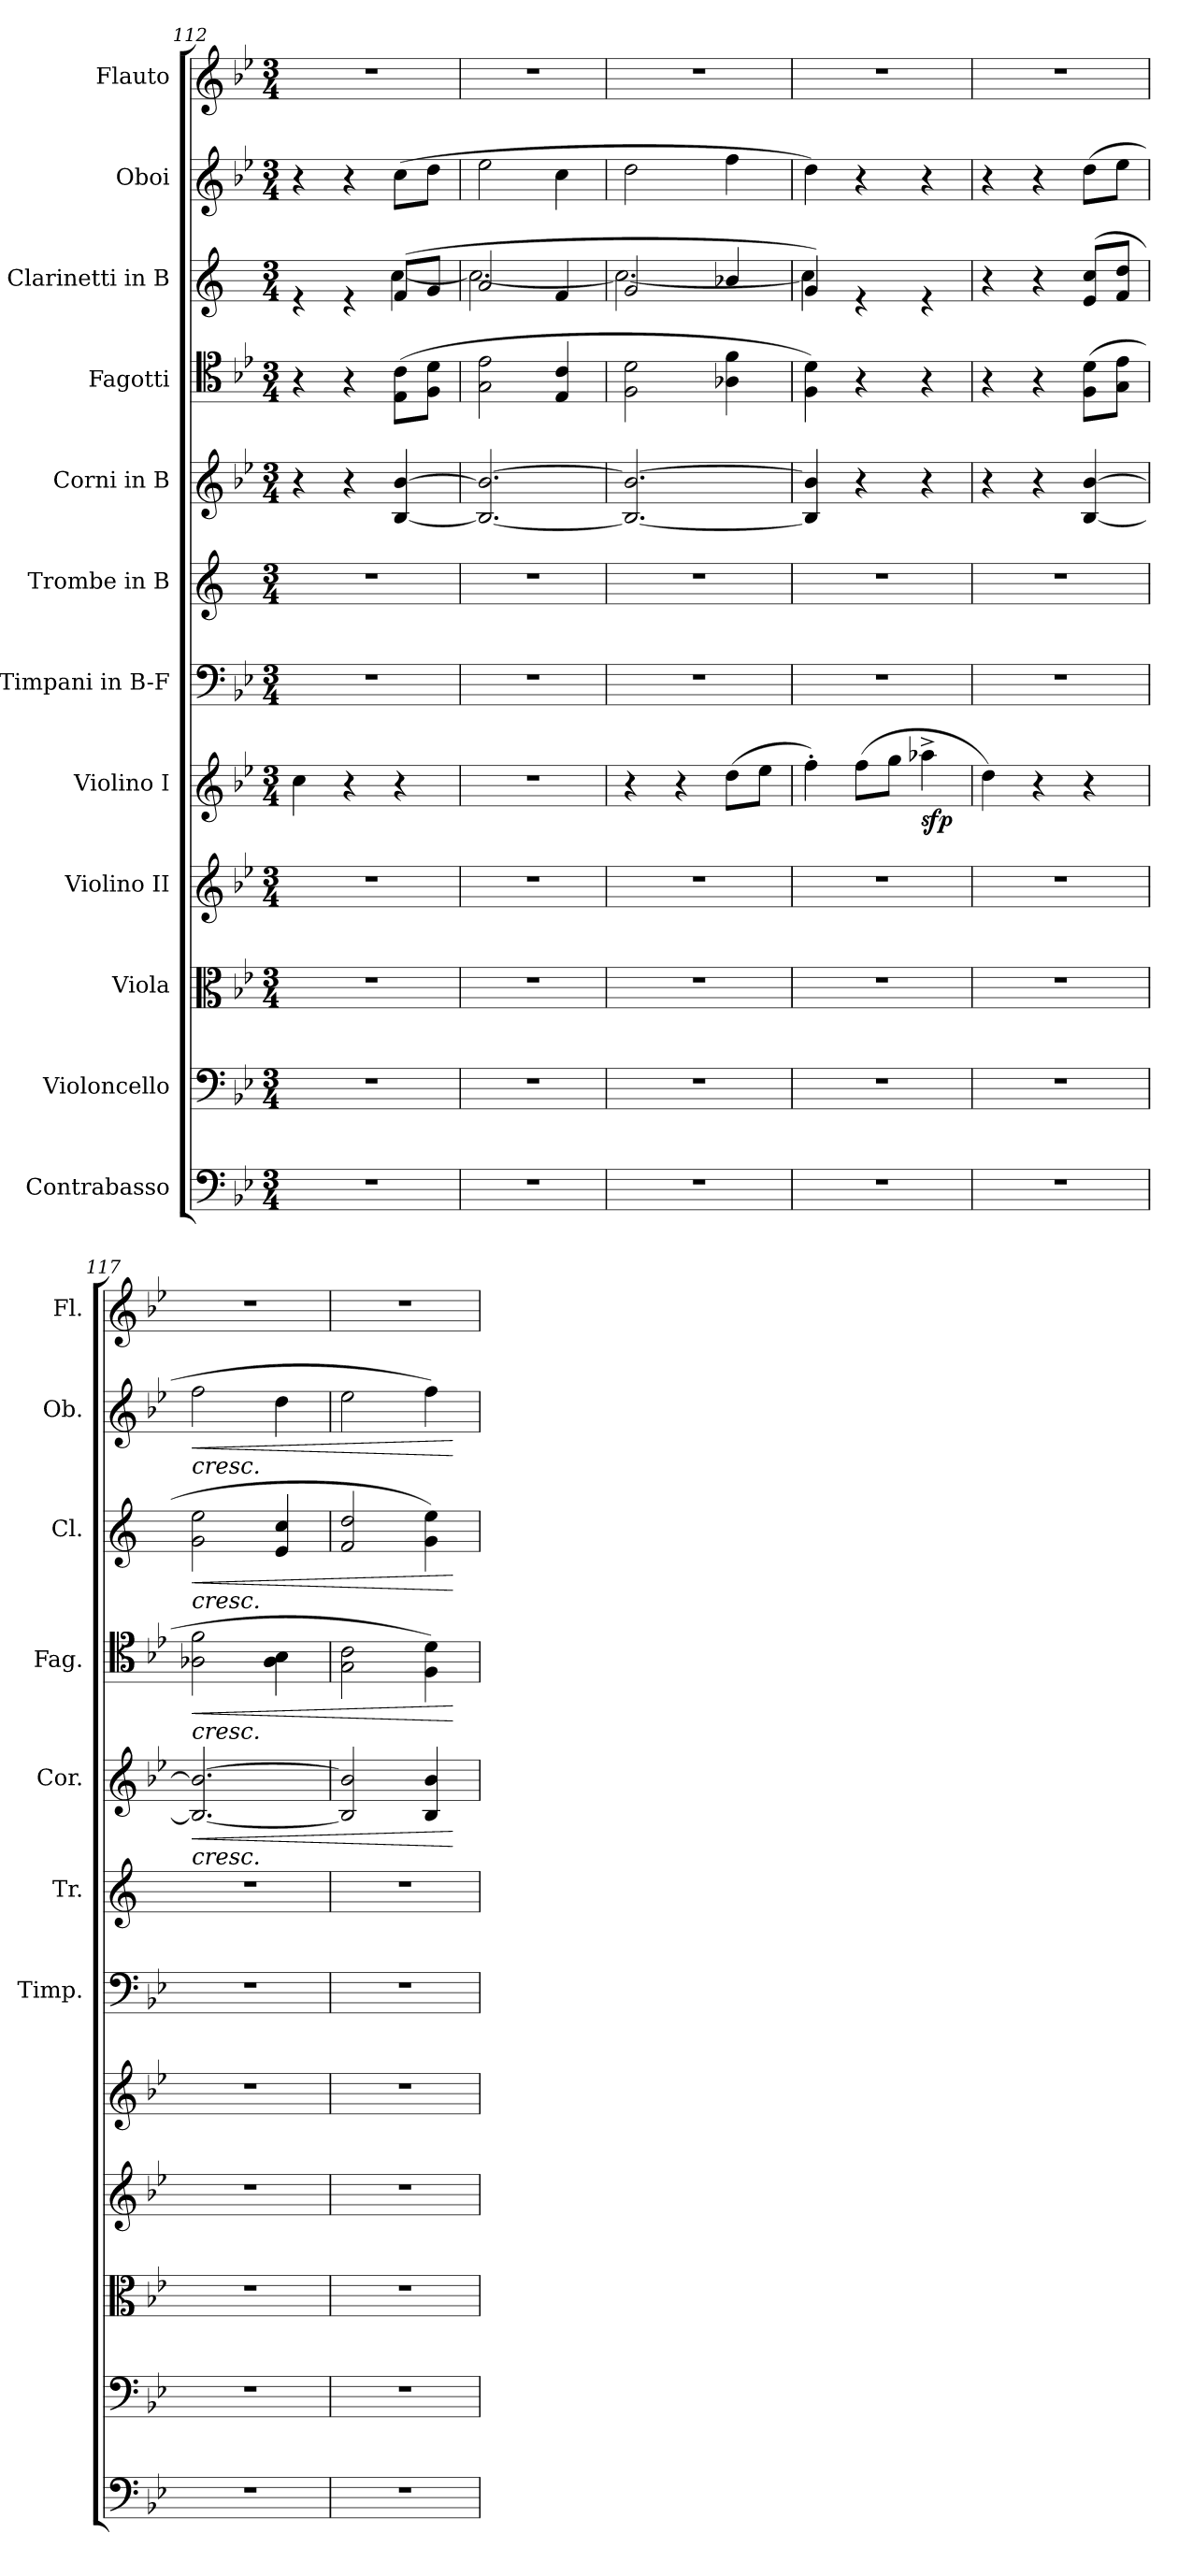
**kern	**kern	**kern	**kern	**kern	**dynam	**kern	**kern	**kern	**dynam	**kern	**dynam	**kern	**dynam	**kern	**dynam	**kern
*part12	*part11	*part10	*part9	*part8	*part8	*part7	*part6	*part5	*part5	*part4	*part4	*part3	*part3	*part2	*part2	*part1
*staff12	*staff11	*staff10	*staff9	*staff8	*staff8	*staff7	*staff6	*staff5	*staff5	*staff4	*staff4	*staff3	*staff3	*staff2	*staff2	*staff1
*I"Contrabasso	*I"Violoncello	*I"Viola	*I"Violino II	*I"Violino I	*	*I"Timpani in B-F	*I"Trombe in B	*I"Corni in B	*	*I"Fagotti	*	*I"Clarinetti in B	*	*I"Oboi	*	*I"Flauto
*	*	*	*	*	*	*I'Timp.	*I'Tr.	*I'Cor.	*	*I'Fag.	*	*I'Cl.	*	*I'Ob.	*	*I'Fl.
*clefF4	*clefF4	*clefC3	*clefG2	*clefG2	*	*clefF4	*clefG2	*clefG2	*	*clefC4	*	*clefG2	*	*clefG2	*	*clefG2
*ITrd7c12	*	*	*	*	*	*	*ITrd1c2	*ITrd8c14	*	*	*	*ITrd1c2	*	*	*	*
*k[b-e-]	*k[b-e-]	*k[b-e-]	*k[b-e-]	*k[b-e-]	*	*k[b-e-]	*k[b-e-]	*k[b-e-]	*	*k[b-e-]	*	*k[b-e-]	*	*k[b-e-]	*	*k[b-e-]
*M3/4	*M3/4	*M3/4	*M3/4	*M3/4	*	*M3/4	*M3/4	*M3/4	*	*M3/4	*	*M3/4	*	*M3/4	*	*M3/4
=112	=112	=112	=112	=112	=112	=112	=112	=112	=112	=112	=112	=112	=112	=112	=112	=112
*	*	*	*	*	*	*	*	*	*	*	*	*^	*	*	*	*
2.r	2.r	2.r	2.r	4cc\	.	2.r	2.r	4r	.	4r	.	4re	2ryy	.	4r	.	2.r
.	.	.	.	4r	.	.	.	4r	.	4r	.	4re	.	.	4r	.	.
.	.	.	.	4r	.	.	.	[4BB-/ [4B-/	.	(8E-\ 8c\L	.	(8e-/L	[4b-\	.	(8cc\L	.	.
.	.	.	.	.	.	.	.	.	.	8F\ 8d\J	.	8f/J	.	.	8dd\J	.	.
=113	=113	=113	=113	=113	=113	=113	=113	=113	=113	=113	=113	=113	=113	=113	=113	=113	=113
2.r	2.r	2.r	2.r	2.r	.	2.r	2.r	2.BB-/_ 2.B-/_	.	2G\ 2e-\	.	2g/	2.b-\_	.	2ee-\	.	2.r
.	.	.	.	.	.	.	.	.	.	4E-/ 4c/	.	4e-/	.	.	4cc\	.	.
=114	=114	=114	=114	=114	=114	=114	=114	=114	=114	=114	=114	=114	=114	=114	=114	=114	=114
2.r	2.r	2.r	2.r	4r	.	2.r	2.r	2.BB-/_ 2.B-/_	.	2F\ 2d\	.	2f/	2.b-\_	.	2dd\	.	2.r
.	.	.	.	4r	.	.	.	.	.	.	.	.	.	.	.	.	.
.	.	.	.	(8dd\L	.	.	.	.	.	4A-X\ 4f\	.	4a-X/	.	.	4ff\	.	.
.	.	.	.	8ee-\J	.	.	.	.	.	.	.	.	.	.	.	.	.
=115	=115	=115	=115	=115	=115	=115	=115	=115	=115	=115	=115	=115	=115	=115	=115	=115	=115
2.r	2.r	2.r	2.r	4ff'\)	.	2.r	2.r	4BB-/] 4B-/]	.	4F\ 4d\)	.	4f/)	4b-\]	.	4dd\)	.	2.r
.	.	.	.	(8ff\L	.	.	.	4r	.	4r	.	4re	2ryy	.	4r	.	.
.	.	.	.	8gg\J	.	.	.	.	.	.	.	.	.	.	.	.	.
!	!	!	!	!	!LO:DY:b	!	!	!	!	!	!	!	!	!	!	!	!
.	.	.	.	4aa-X^\	sfp	.	.	4r	.	4r	.	4re	.	.	4r	.	.
*	*	*	*	*	*	*	*	*	*	*	*	*v	*v	*	*	*	*
=116	=116	=116	=116	=116	=116	=116	=116	=116	=116	=116	=116	=116	=116	=116	=116	=116
2.r	2.r	2.r	2.r	4dd\)	.	2.r	2.r	4r	.	4r	.	4r	.	4r	.	2.r
.	.	.	.	4r	.	.	.	4r	.	4r	.	4r	.	4r	.	.
.	.	.	.	4r	.	.	.	[4BB-/ [4B-/	.	(8F\ 8d\L	.	(8d/ 8b-/L	.	(8dd\L	.	.
.	.	.	.	.	.	.	.	.	.	8G\ 8e-\J	.	8e-/ 8cc/J	.	8ee-\J	.	.
=117	=117	=117	=117	=117	=117	=117	=117	=117	=117	=117	=117	=117	=117	=117	=117	=117
!	!	!	!	!	!	!	!	!	!	!	!	!	!	!LO:TX:b:i:t=cresc.	!	!
!	!	!	!	!	!	!	!	!	!	!	!	!LO:TX:b:i:t=cresc.	!	!	!	!
!	!	!	!	!	!	!	!	!	!	!LO:TX:b:i:t=cresc.	!	!	!	!	!	!
!	!	!	!	!	!	!	!	!LO:TX:b:i:t=cresc.	!	!	!	!	!	!	!	!
!	!	!	!	!	!	!	!	!	!LO:HP:b	!	!LO:HP:b	!	!LO:HP:b	!	!LO:HP:b	!
2.r	2.r	2.r	2.r	2.r	.	2.r	2.r	2.BB-/_ 2.B-/_	<	2A-X\ 2f\	<	2f\ 2dd\	<	2ff\	<	2.r
.	.	.	.	.	.	.	.	.	.	4A-\ 4B-\	.	4d/ 4b-/	.	4dd\	.	.
=118	=118	=118	=118	=118	=118	=118	=118	=118	=118	=118	=118	=118	=118	=118	=118	=118
2.r	2.r	2.r	2.r	2.r	.	2.r	2.r	2BB-/] 2B-/]	.	2G\ 2c\	.	2e-/ 2cc/	.	2ee-\	.	2.r
.	.	.	.	.	.	.	.	4BB-/ 4B-/	.	4F\ 4d\)	.	4f\ 4dd\)	.	4ff\)	.	.
.	.	.	.	.	.	.	.	.	[	.	[	.	[	.	[	.
=	=	=	=	=	=	=	=	=	=	=	=	=	=	=	=	=
*-	*-	*-	*-	*-	*-	*-	*-	*-	*-	*-	*-	*-	*-	*-	*-	*-
